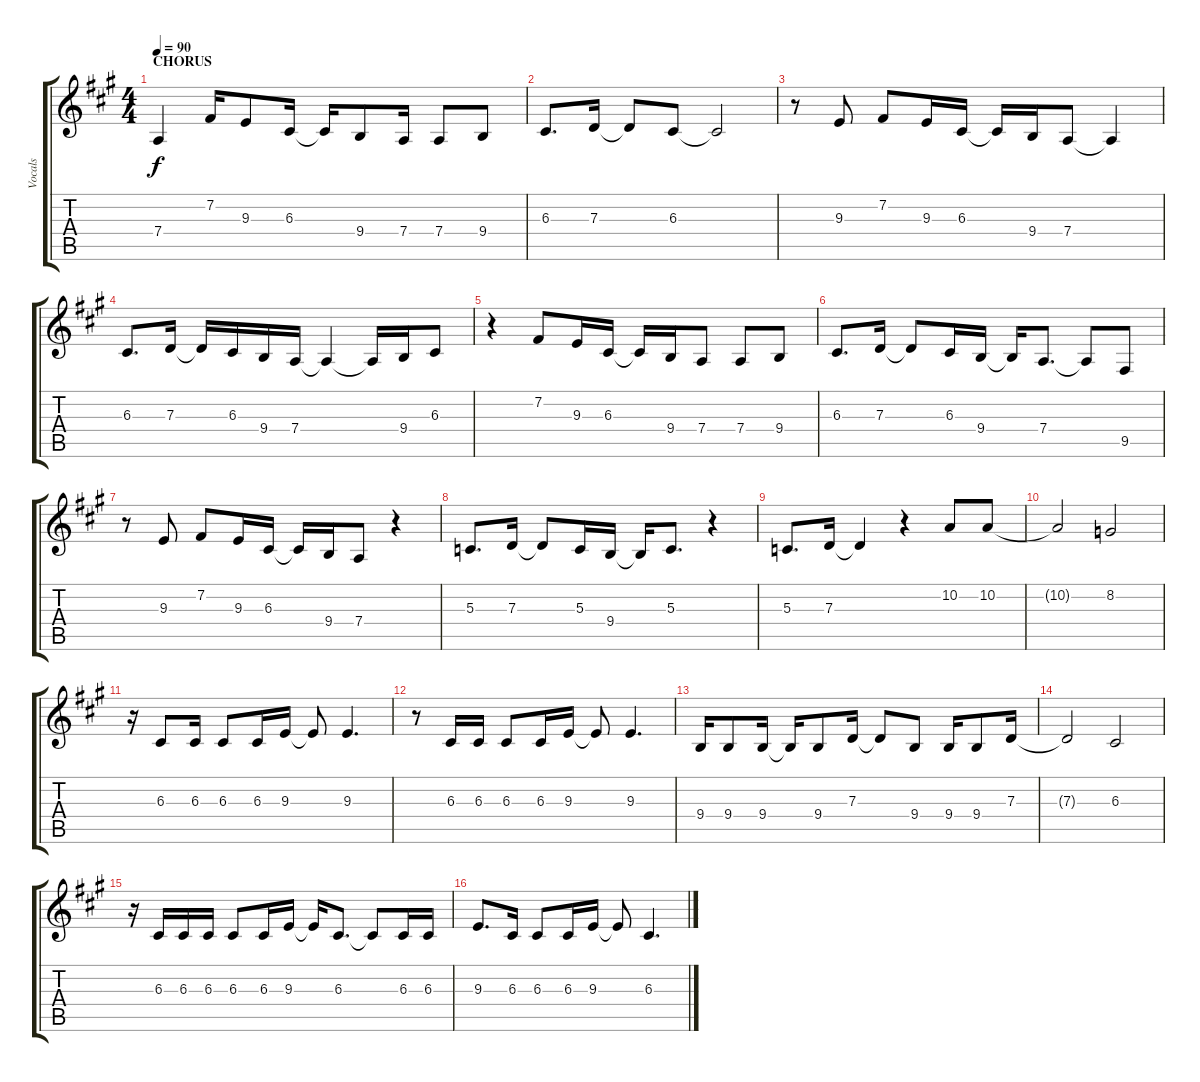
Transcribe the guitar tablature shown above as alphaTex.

\track ("Vocals" "Vocals") {instrument harmonica}
\staff {score tabs}
\tuning (E4 B3 G3 D3 A2 E2) {hide}
\ts (4 4)
\section ("" "CHORUS")
\tempo 90
\clef g2
\ks f#minor
7.4{t}.4{dy f} 7.2.16 9.3.8 6.3.16 6.3{t}.16 9.4.8 7.4.16 7.4.8 9.4.8 |
6.3.8{d} 7.3.16 7.3{t}.8 6.3.8 6.3{t}.2 |
r.8 9.3.8 7.2.8 9.3.16 6.3.16 6.3{t}.16 9.4.16 7.4.8 7.4{t}.4 |
6.3.8{d} 7.3.16 7.3{t}.16 6.3.16 9.4.16 7.4.16 7.4{t}.4 7.4{t}.16 9.4.16 6.3.8 |
r.4 7.2.8 9.3.16 6.3.16 6.3{t}.16 9.4.16 7.4.8 7.4.8 9.4.8 |
6.3.8{d} 7.3.16 7.3{t}.8 6.3.16 9.4.16 9.4{t}.16 7.4.8{d} 7.4{t}.8 9.5.8 |
r.8 9.3.8 7.2.8 9.3.16 6.3.16 6.3{t}.16 9.4.16 7.4.8 r.4 |
5.3.8{d} 7.3.16 7.3{t}.8 5.3.16 9.4.16 9.4{t}.16 5.3.8{d} r.4 |
5.3.8{d} 7.3.16 7.3{t}.4 r.4 10.2.8 10.2.8 |
10.2{t}.2 8.2.2 |
r.16 6.3.8 6.3.16 6.3.8 6.3.16 9.3.16 9.3{t}.8 9.3.4{d} |
r.8 6.3.16 6.3.16 6.3.8 6.3.16 9.3.16 9.3{t}.8 9.3.4{d} |
9.4.16 9.4.8 9.4.16 9.4{t}.16 9.4.8 7.3.16 7.3{t}.8 9.4.8 9.4.16 9.4.8 7.3.16 |
7.3{t}.2 6.3.2 |
r.16 6.3.16 6.3.16 6.3.16 6.3.8 6.3.16 9.3.16 9.3{t}.16 6.3.8{d} 6.3{t}.8 6.3.16 6.3.16 |
9.3.8{d} 6.3.16 6.3.8 6.3.16 9.3.16 9.3{t}.8 6.3.4{d}
